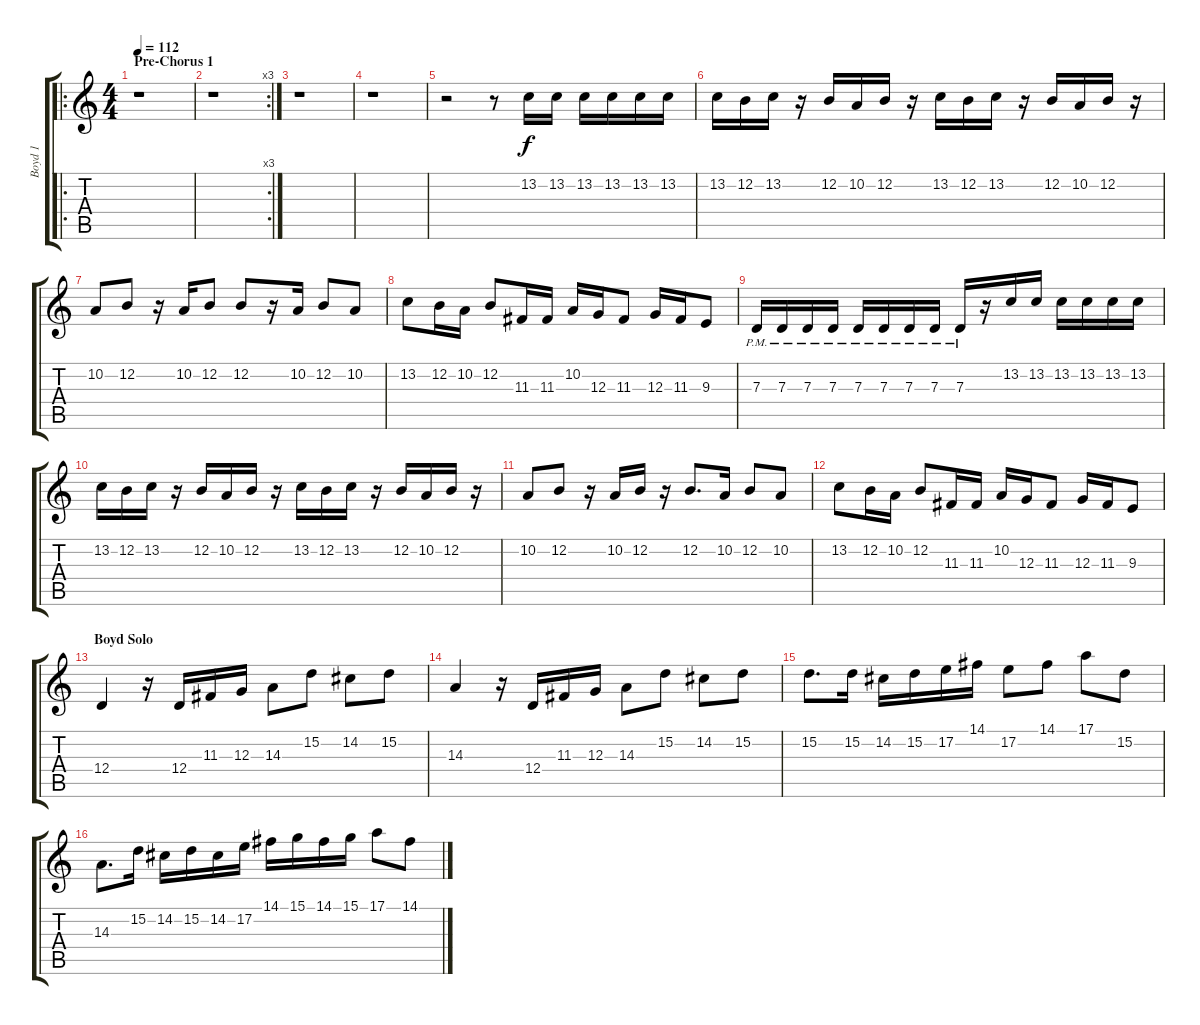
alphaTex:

\track ("Boyd 1" "Boyd 1") {instrument violin}
\staff {score tabs}
\tuning (E4 B3 G3 D3 A2 E2) {hide}
\ro
\ts (4 4)
\section ("" "Pre-Chorus 1")
\tempo 112
\clef g2
\ks c
r.1{dy f} |
\rc 3
r.1 |
r.1 |
r.1 |
r.2 r.8 13.2.16 13.2.16 13.2.16 13.2.16 13.2.16 13.2.16 |
13.2.16 12.2.16 13.2.16 r.16 12.2.16 10.2.16 12.2.16 r.16 13.2.16 12.2.16 13.2.16 r.16 12.2.16 10.2.16 12.2.16 r.16 |
10.2.8 12.2.8 r.16 10.2.16 12.2.8 12.2.8 r.16 10.2.16 12.2.8 10.2.8 |
13.2.8 12.2.16 10.2.16 12.2.8 11.3.16 11.3.16 10.2.16 12.3.16 11.3.8 12.3.16 11.3.16 9.3.8 |
7.3{pm}.16 7.3{pm}.16 7.3{pm}.16 7.3{pm}.16 7.3{pm}.16 7.3{pm}.16 7.3{pm}.16 7.3{pm}.16 7.3{pm}.16 r.16 13.2.16 13.2.16 13.2.16 13.2.16 13.2.16 13.2.16 |
13.2.16 12.2.16 13.2.16 r.16 12.2.16 10.2.16 12.2.16 r.16 13.2.16 12.2.16 13.2.16 r.16 12.2.16 10.2.16 12.2.16 r.16 |
10.2.8 12.2.8 r.16 10.2.16 12.2.16 r.16 12.2.8{d} 10.2.16 12.2.8 10.2.8 |
13.2.8 12.2.16 10.2.16 12.2.8 11.3.16 11.3.16 10.2.16 12.3.16 11.3.8 12.3.16 11.3.16 9.3.8 |
\section ("" "Boyd Solo")
12.4.4 r.16 12.4.16 11.3.16 12.3.16 14.3.8 15.2.8 14.2.8 15.2.8 |
14.3.4 r.16 12.4.16 11.3.16 12.3.16 14.3.8 15.2.8 14.2.8 15.2.8 |
15.2.8{d} 15.2.16 14.2.16 15.2.16 17.2.16 14.1.16 17.2.8 14.1.8 17.1.8 15.2.8 |
14.3.8{d} 15.2.16 14.2.16 15.2.16 14.2.16 17.2.16 14.1.16 15.1.16 14.1.16 15.1.16 17.1.8 14.1.8
